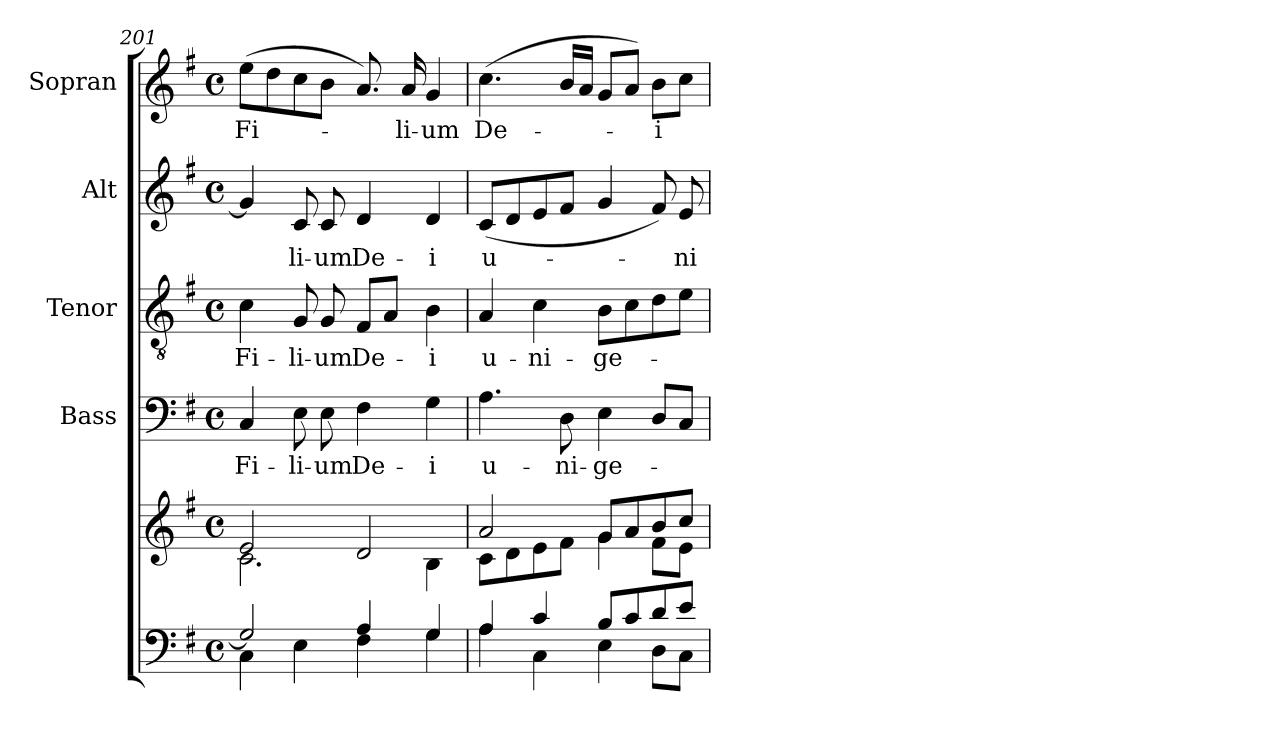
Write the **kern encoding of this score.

**kern	**kern	**kern	**text	**kern	**text	**kern	**text	**kern	**text
*part5	*part5	*part4	*part4	*part3	*part3	*part2	*part2	*part1	*part1
*staff6	*staff5	*staff4	*staff4	*staff3	*staff3	*staff2	*staff2	*staff1	*staff1
*	*	*I"Bass	*	*I"Tenor	*	*I"Alt	*	*I"Sopran	*
*	*	*I'B.	*	*I'T.	*	*I'A.	*	*I'S.	*
!!LO:LB:g=z
*clefF4	*clefG2	*clefF4	*	*clefGv2	*	*clefG2	*	*clefG2	*
*k[f#]	*k[f#]	*k[f#]	*	*k[f#]	*	*k[f#]	*	*k[f#]	*
*G:	*G:	*G:	*	*G:	*	*G:	*	*G:	*
*M4/4	*M4/4	*M4/4	*	*M4/4	*	*M4/4	*	*M4/4	*
*met(c)	*met(c)	*met(c)	*	*met(c)	*	*met(c)	*	*met(c)	*
=201	=201	=201	=201	=201	=201	=201	=201	=201	=201
*^	*^	*	*	*	*	*	*	*	*
!	!	!	!	!	!LO:LY:b	!	!LO:LY:b	!	!	!	!LO:LY:b
2G/]	4C\	2e/	2.c\	4C/	Fi-	4c\	Fi-	4g/]	.	(>8ee\L	Fi-
.	.	.	.	.	.	.	.	.	.	8dd\	.
!	!	!	!	!	!LO:LY:b	!	!LO:LY:b	!	!LO:LY:b	!	!
.	4E\	.	.	8E\	-li-	8G/	-li-	8c/	-li-	8cc\	.
!	!	!	!	!	!LO:LY:b	!	!LO:LY:b	!	!LO:LY:b	!	!
.	.	.	.	8E\	-um	8G/	-um	8c/	-um	8b\J	.
!	!	!	!	!	!LO:LY:b	!	!LO:LY:b	!	!LO:LY:b	!	!
4A/	4F#\	2d/	.	4F#\	De-	8F#/L	De-	4d/	De-	8.a/)	.
.	.	.	.	.	.	8A/J	.	.	.	.	.
!	!	!	!	!	!	!	!	!	!	!	!LO:LY:b
.	.	.	.	.	.	.	.	.	.	16a/	-li-
!	!	!	!	!	!LO:LY:b	!	!LO:LY:b	!	!LO:LY:b	!	!LO:LY:b
4G/	4G\	.	4B\	4G\	-i	4B\	-i	4d/	-i	4g/	-um
=202	=202	=202	=202	=202	=202	=202	=202	=202	=202	=202	=202
!	!	!	!	!	!LO:LY:b	!	!LO:LY:b	!	!LO:LY:b	!	!LO:LY:b
4A/	4A\	2a/	8c\L	4.A\	u-	4A/	u-	(<8c/L	u-	(>4.cc\	De-
.	.	.	8d\	.	.	.	.	8d/	.	.	.
!	!	!	!	!	!	!	!LO:LY:b	!	!	!	!
4c/	4C\	.	8e\	.	.	4c\	-ni-	8e/	.	.	.
!	!	!	!	!	!LO:LY:b	!	!	!	!	!	!
.	.	.	8f#\J	8D\	-ni-	.	.	8f#/J	.	16b/LL	.
.	.	.	.	.	.	.	.	.	.	16a/JJ	.
!	!	!	!	!	!LO:LY:b	!	!LO:LY:b	!	!	!	!
8B/L	4E\	8g/L	4g\	4E\	-ge-	8B\L	-ge-	4g/	.	8g/L	.
8c/	.	8a/	.	.	.	8c\	.	.	.	8a/J)	.
!	!	!	!	!	!	!	!	!	!	!	!LO:LY:b
8d/	8D\L	8b/	8f#\L	8D/L	.	8d\	.	8f#/)	.	8b\L	-i
!	!	!	!	!	!	!	!	!	!LO:LY:b	!	!
8e/J	8C\J	8cc/J	8e\J	8C/J	.	8e\J	.	8e/	-ni	8cc\J	.
*v	*v	*	*	*	*	*	*	*	*	*	*
*	*v	*v	*	*	*	*	*	*	*	*
=	=	=	=	=	=	=	=	=	=
*-	*-	*-	*-	*-	*-	*-	*-	*-	*-
